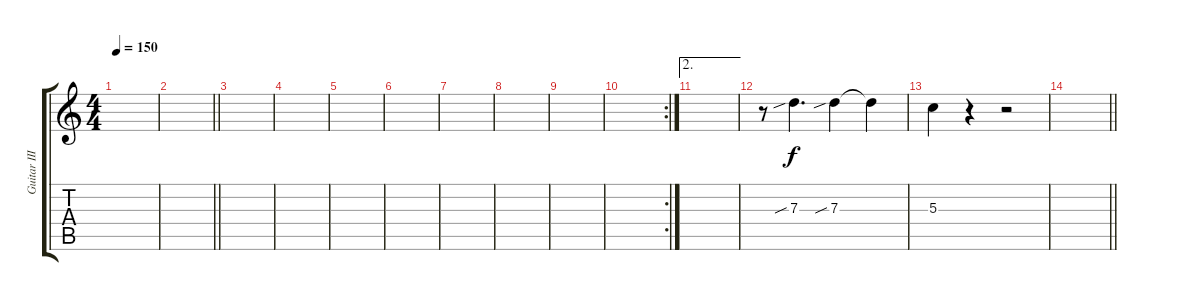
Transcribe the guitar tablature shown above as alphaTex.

\track ("Guitar III" "Guitar III") {instrument distortionguitar}
\staff {score tabs}
\tuning (E4 B3 G3 D3 A2 E2) {hide}
\ts (4 4)
\tempo 150
\clef g2
\ks c
|
\barLineRight lightlight
|
|
|
|
|
|
|
|
\rc 2
|
\ae 2
|
r.8 7.3{sib}.4{d} 7.3{sib}.4 7.3{t}.4 |
5.3.4 r.4 r.2 |
\barLineRight lightlight
